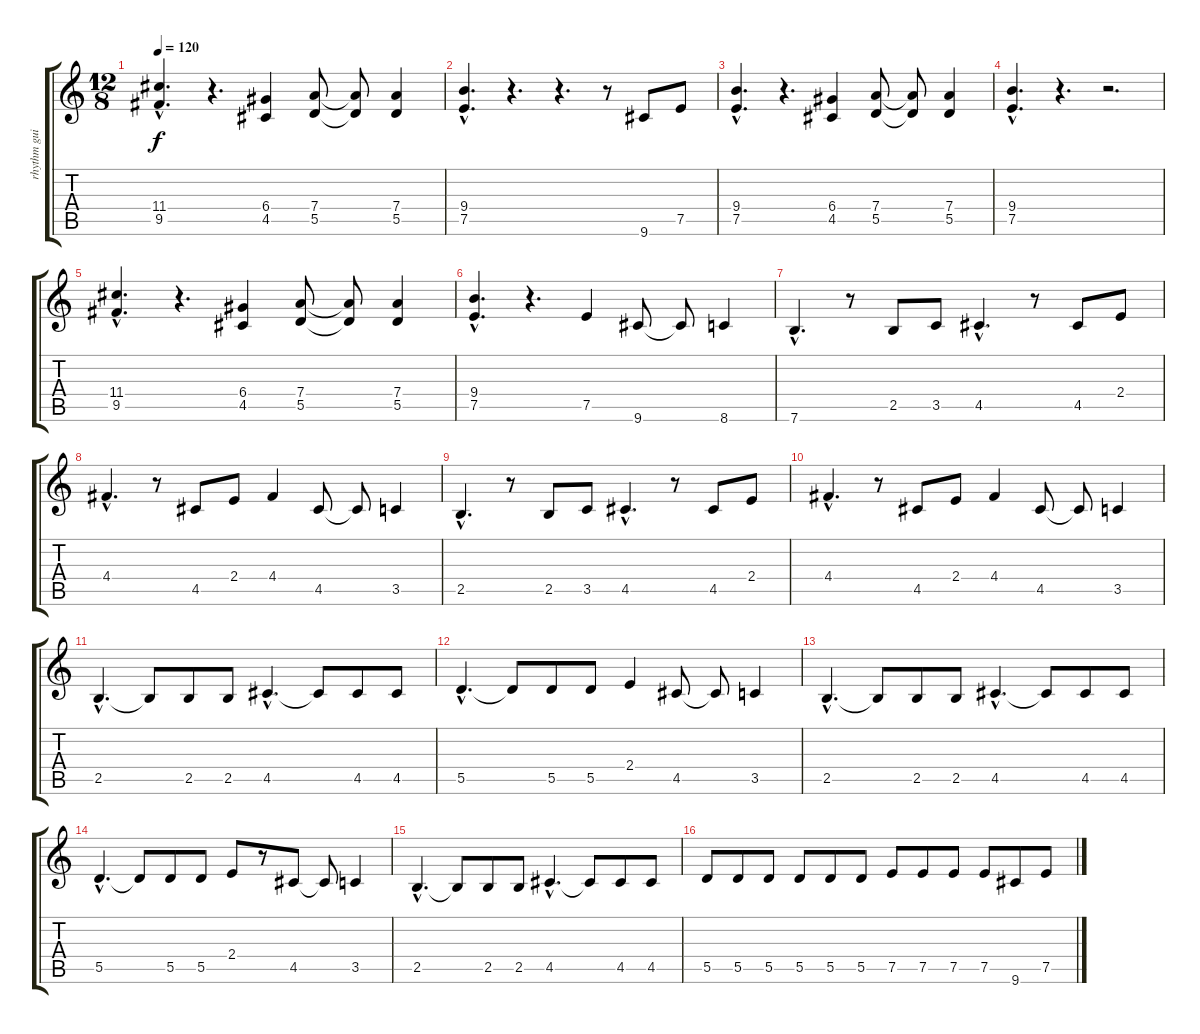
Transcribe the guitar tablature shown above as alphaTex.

\track ("rhythm guitar" "rhythm gui") {instrument electricguitarclean}
\staff {score tabs}
\tuning (E4 B3 G3 D3 A2 E2) {hide}
\ts (12 8)
\tempo 120
\clef g2
\ks c
(11.4{hac} 9.5{hac}).4{d dy f} r.4{d} (6.4 4.5).4 (7.4 5.5).8 (7.4{t} 5.5{t}).8 (7.4 5.5).4 |
(9.4{hac} 7.5{hac}).4{d} r.4{d} r.4{d} r.8 9.6.8 7.5.8 |
(9.4{hac} 7.5{hac}).4{d} r.4{d} (6.4 4.5).4 (7.4 5.5).8 (7.4{t} 5.5{t}).8 (7.4 5.5).4 |
(9.4{hac} 7.5{hac}).4{d} r.4{d} r.2{d} |
(11.4{hac} 9.5{hac}).4{d} r.4{d} (6.4 4.5).4 (7.4 5.5).8 (7.4{t} 5.5{t}).8 (7.4 5.5).4 |
(9.4{hac} 7.5{hac}).4{d} r.4{d} 7.5.4 9.6.8 9.6{t}.8 8.6.4 |
7.6{hac}.4{d} r.8 2.5.8 3.5.8 4.5{hac}.4{d} r.8 4.5.8 2.4.8 |
4.4{hac}.4{d} r.8 4.5.8 2.4.8 4.4.4 4.5.8 4.5{t}.8 3.5.4 |
2.5{hac}.4{d} r.8 2.5.8 3.5.8 4.5{hac}.4{d} r.8 4.5.8 2.4.8 |
4.4{hac}.4{d} r.8 4.5.8 2.4.8 4.4.4 4.5.8 4.5{t}.8 3.5.4 |
2.5{hac}.4{d} 2.5{t}.8 2.5.8 2.5.8 4.5{hac}.4{d} 4.5{t}.8 4.5.8 4.5.8 |
5.5{hac}.4{d} 5.5{t}.8 5.5.8 5.5.8 2.4.4 4.5.8 4.5{t}.8 3.5.4 |
2.5{hac}.4{d} 2.5{t}.8 2.5.8 2.5.8 4.5{hac}.4{d} 4.5{t}.8 4.5.8 4.5.8 |
5.5{hac}.4{d} 5.5{t}.8 5.5.8 5.5.8 2.4.8 r.8 4.5.8 4.5{t}.8 3.5.4 |
2.5{hac}.4{d} 2.5{t}.8 2.5.8 2.5.8 4.5{hac}.4{d} 4.5{t}.8 4.5.8 4.5.8 |
5.5.8 5.5.8 5.5.8 5.5.8 5.5.8 5.5.8 7.5.8 7.5.8 7.5.8 7.5.8 9.6.8 7.5.8
